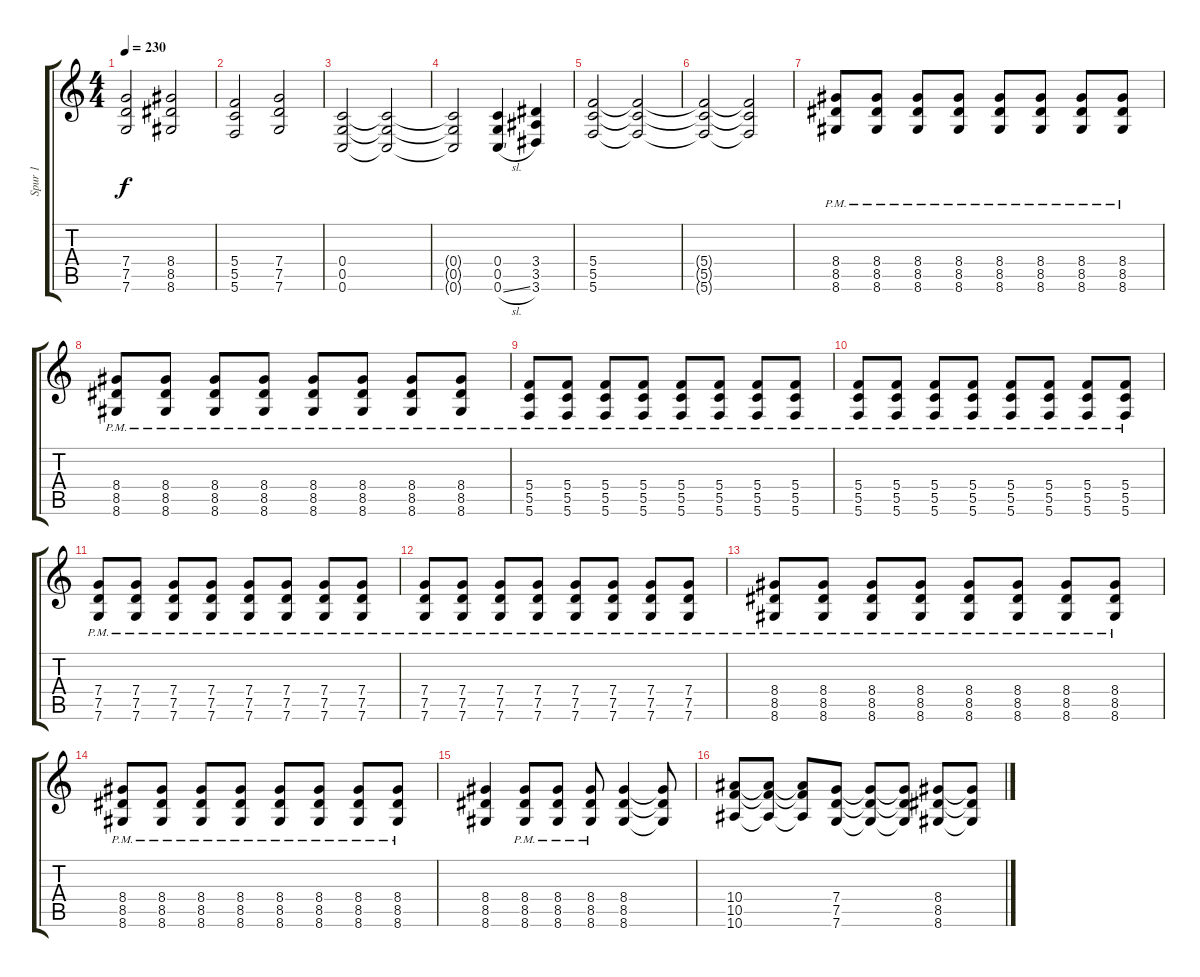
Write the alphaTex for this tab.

\track ("Spur 1" "Spur 1") {instrument distortionguitar}
\staff {score tabs}
\tuning (D4 A3 F3 C3 G2 C2) {hide}
\ts (4 4)
\tempo 230
\clef g2
\ks c
(7.4 7.5 7.6).2{dy f} (8.4 8.5 8.6).2 |
(5.4 5.5 5.6).2 (7.4 7.5 7.6).2 |
(0.4 0.5 0.6).2 (0.4{t} 0.5{t} 0.6{t}).2 |
(0.4{t} 0.5{t} 0.6{t}).2 (0.4 0.5 0.6{sl}).4 (3.4 3.5 3.6).4 |
(5.4 5.5 5.6).2 (5.4{t} 5.5{t} 5.6{t}).2 |
(5.4{t} 5.5{t} 5.6{t}).2 (5.4{t} 5.5{t} 5.6{t}).2 |
(8.4{pm} 8.5{pm} 8.6{pm}).8 (8.4{pm} 8.5{pm} 8.6{pm}).8 (8.4{pm} 8.5{pm} 8.6{pm}).8 (8.4{pm} 8.5{pm} 8.6{pm}).8 (8.4{pm} 8.5{pm} 8.6{pm}).8 (8.4{pm} 8.5{pm} 8.6{pm}).8 (8.4{pm} 8.5{pm} 8.6{pm}).8 (8.4{pm} 8.5{pm} 8.6{pm}).8 |
(8.4{pm} 8.5{pm} 8.6{pm}).8 (8.4{pm} 8.5{pm} 8.6{pm}).8 (8.4{pm} 8.5{pm} 8.6{pm}).8 (8.4{pm} 8.5{pm} 8.6{pm}).8 (8.4{pm} 8.5{pm} 8.6{pm}).8 (8.4{pm} 8.5{pm} 8.6{pm}).8 (8.4{pm} 8.5{pm} 8.6{pm}).8 (8.4{pm} 8.5{pm} 8.6{pm}).8 |
(5.4{pm} 5.5{pm} 5.6{pm}).8 (5.4{pm} 5.5{pm} 5.6{pm}).8 (5.4{pm} 5.5{pm} 5.6{pm}).8 (5.4{pm} 5.5{pm} 5.6{pm}).8 (5.4{pm} 5.5{pm} 5.6{pm}).8 (5.4{pm} 5.5{pm} 5.6{pm}).8 (5.4{pm} 5.5{pm} 5.6{pm}).8 (5.4{pm} 5.5{pm} 5.6{pm}).8 |
(5.4{pm} 5.5{pm} 5.6{pm}).8 (5.4{pm} 5.5{pm} 5.6{pm}).8 (5.4{pm} 5.5{pm} 5.6{pm}).8 (5.4{pm} 5.5{pm} 5.6{pm}).8 (5.4{pm} 5.5{pm} 5.6{pm}).8 (5.4{pm} 5.5{pm} 5.6{pm}).8 (5.4{pm} 5.5{pm} 5.6{pm}).8 (5.4{pm} 5.5{pm} 5.6{pm}).8 |
(7.4{pm} 7.5{pm} 7.6{pm}).8 (7.4{pm} 7.5{pm} 7.6{pm}).8 (7.4{pm} 7.5{pm} 7.6{pm}).8 (7.4{pm} 7.5{pm} 7.6{pm}).8 (7.4{pm} 7.5{pm} 7.6{pm}).8 (7.4{pm} 7.5{pm} 7.6{pm}).8 (7.4{pm} 7.5{pm} 7.6{pm}).8 (7.4{pm} 7.5{pm} 7.6{pm}).8 |
(7.4{pm} 7.5{pm} 7.6{pm}).8 (7.4{pm} 7.5{pm} 7.6{pm}).8 (7.4{pm} 7.5{pm} 7.6{pm}).8 (7.4{pm} 7.5{pm} 7.6{pm}).8 (7.4{pm} 7.5{pm} 7.6{pm}).8 (7.4{pm} 7.5{pm} 7.6{pm}).8 (7.4{pm} 7.5{pm} 7.6{pm}).8 (7.4{pm} 7.5{pm} 7.6{pm}).8 |
(8.4{pm} 8.5{pm} 8.6{pm}).8 (8.4{pm} 8.5{pm} 8.6{pm}).8 (8.4{pm} 8.5{pm} 8.6{pm}).8 (8.4{pm} 8.5{pm} 8.6{pm}).8 (8.4{pm} 8.5{pm} 8.6{pm}).8 (8.4{pm} 8.5{pm} 8.6{pm}).8 (8.4{pm} 8.5{pm} 8.6{pm}).8 (8.4{pm} 8.5{pm} 8.6{pm}).8 |
(8.4{pm} 8.5{pm} 8.6{pm}).8 (8.4{pm} 8.5{pm} 8.6{pm}).8 (8.4{pm} 8.5{pm} 8.6{pm}).8 (8.4{pm} 8.5{pm} 8.6{pm}).8 (8.4{pm} 8.5{pm} 8.6{pm}).8 (8.4{pm} 8.5{pm} 8.6{pm}).8 (8.4{pm} 8.5{pm} 8.6{pm}).8 (8.4{pm} 8.5{pm} 8.6{pm}).8 |
(8.4 8.5 8.6).4 (8.4{pm} 8.5{pm} 8.6{pm}).8 (8.4{pm} 8.5{pm} 8.6{pm}).8 (8.4{pm} 8.5{pm} 8.6{pm}).8 (8.4 8.5 8.6).4 (8.4{t} 8.5{t} 8.6{t}).8 |
(10.4 10.5 10.6).8 (10.4{t} 10.5{t} 10.6{t}).8 (10.4{t} 10.5{t} 10.6{t}).8 (7.4 7.5 7.6).8 (7.4{t} 7.5{t} 7.6{t}).8 (7.4{t} 7.5{t} 7.6{t}).8 (8.4 8.5 8.6).8 (8.4{t} 8.5{t} 8.6{t}).8
